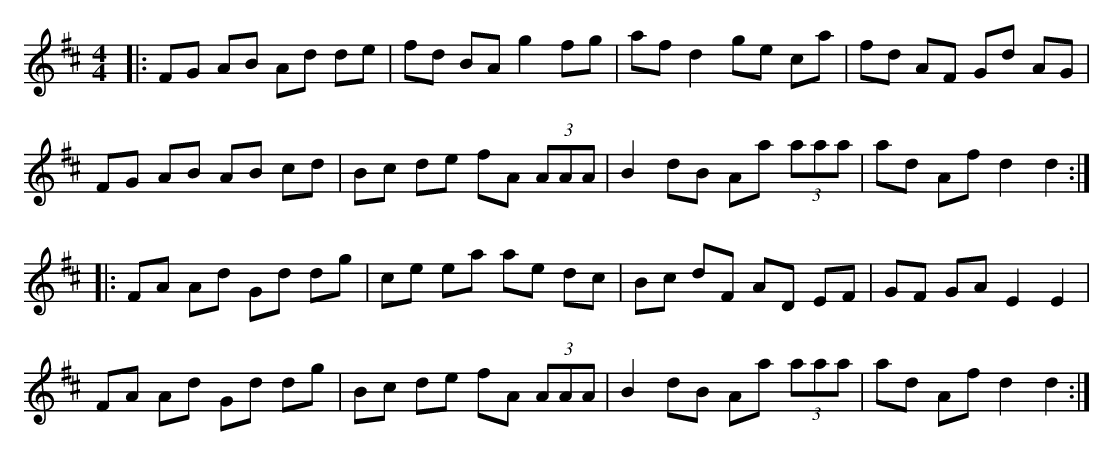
X:1
M:4/4
K:D
|:FG AB Ad de|fd BA g2 fg|af d2 ge ca|fd AF Gd AG|
FG AB AB cd|Bc de fA (3AAA|B2 dB Aa (3aaa|ad Af d2 d2:|
]|:FA Ad Gd dg|ce ea ae dc|Bc dF AD EF|GF GA E2 E2|
FA Ad Gd dg|Bc de fA (3AAA|B2 dB Aa (3aaa|ad Af d2 d2:|
